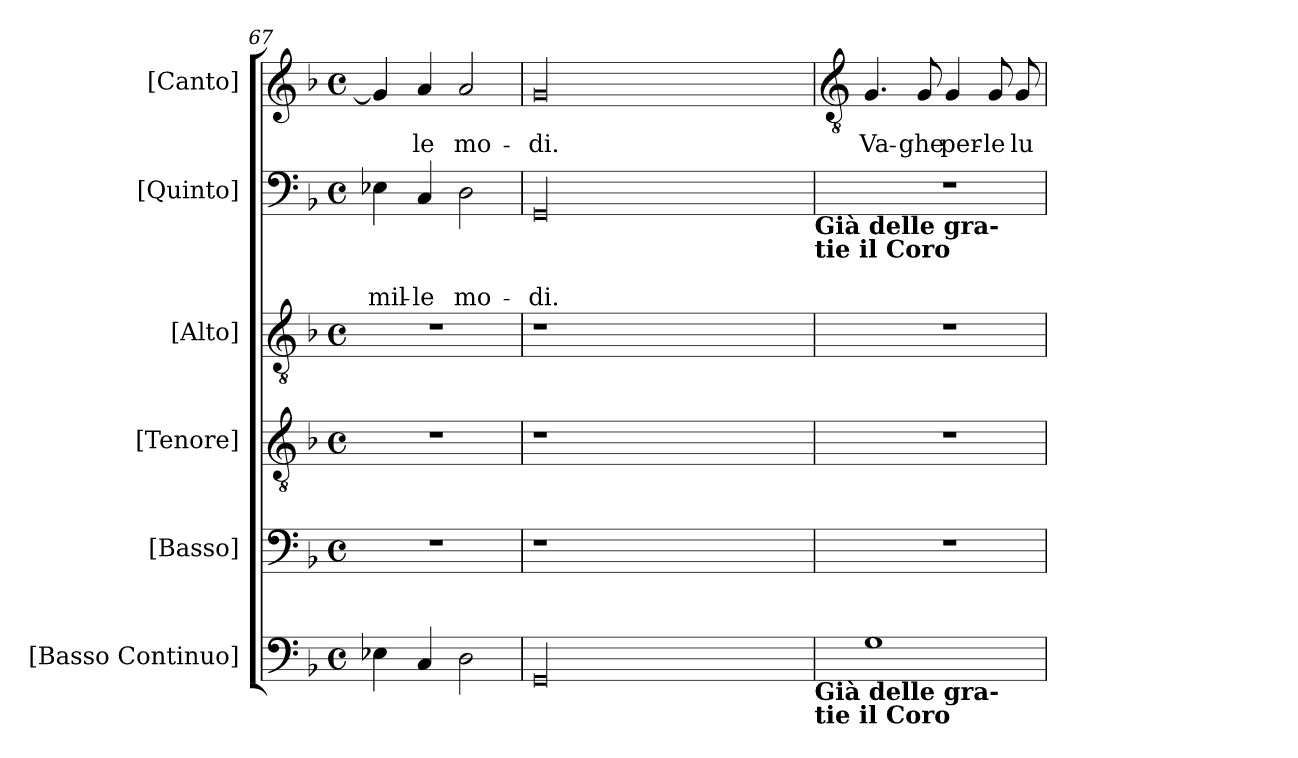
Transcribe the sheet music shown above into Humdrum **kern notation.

**kern	**kern	**kern	**kern	**kern	**text	**text	**kern	**text
*part6	*part5	*part4	*part3	*part2	*part2	*part2	*part1	*part1
*staff6	*staff5	*staff4	*staff3	*staff2	*staff2	*staff2	*staff1	*staff1
*I"[Basso Continuo]	*I"[Basso]	*I"[Tenore]	*I"[Alto]	*I"[Quinto]	*	*	*I"[Canto]	*
*clefF4	*clefF4	*clefGv2	*clefGv2	*clefF4	*	*	*clefG2	*
*k[b-]	*k[b-]	*k[b-]	*k[b-]	*k[b-]	*	*	*k[b-]	*
*F:	*F:	*F:	*F:	*F:	*	*	*F:	*
*M4/4	*M4/4	*M4/4	*M4/4	*M4/4	*	*	*M4/4	*
*met(c)	*met(c)	*met(c)	*met(c)	*met(c)	*	*	*met(c)	*
=67	=67	=67	=67	=67	=67	=67	=67	=67
!	!	!	!	!	!	!LO:LY:b	!	!
4E-X\	1r	1r	1r	4E-X\	.	mil-	4g/]	.
!	!	!	!	!	!	!LO:LY:b	!	!LO:LY:b
4C/	.	.	.	4C/	.	-le	4a/	-le
!	!	!	!	!	!	!LO:LY:b	!	!LO:LY:b
2D\	.	.	.	2D\	.	mo-	2a/	mo-
=68	=68	=68	=68	=68	=68	=68	=68	=68
!	!	!	!	!	!	!LO:LY:b	!	!LO:LY:b
00GG	1r	1r	1r	00GG	.	-di.	00g	-di.
.	0.ryy	0.ryy	0.ryy	.	.	.	.	.
!	!	!	!	!LO:TX:b:B:t=Già delle gra-\ntie il Coro	!	!	!	!
!LO:TX:b:B:t=Già delle gra-\ntie il Coro	!	!	!	!	!	!	!	!
!!LO:PB:g=z
=69!	=69!	=69!	=69!	=69!	=69!	=69!	=69!	=69!
*	*	*	*	*	*	*	*clefGv2	*
!	!	!	!	!	!	!	!	!LO:LY:b
1G	1r	1r	1r	1r	.	.	4.G/	Va-
!	!	!	!	!	!	!	!	!LO:LY:b
.	.	.	.	.	.	.	8G/	-ghe
!	!	!	!	!	!	!	!	!LO:LY:b
.	.	.	.	.	.	.	4G/	per-
!	!	!	!	!	!	!	!	!LO:LY:b
.	.	.	.	.	.	.	8G/	-le
!	!	!	!	!	!	!	!	!LO:LY:b
.	.	.	.	.	.	.	8G/	lu-
=	=	=	=	=	=	=	=	=
*-	*-	*-	*-	*-	*-	*-	*-	*-
